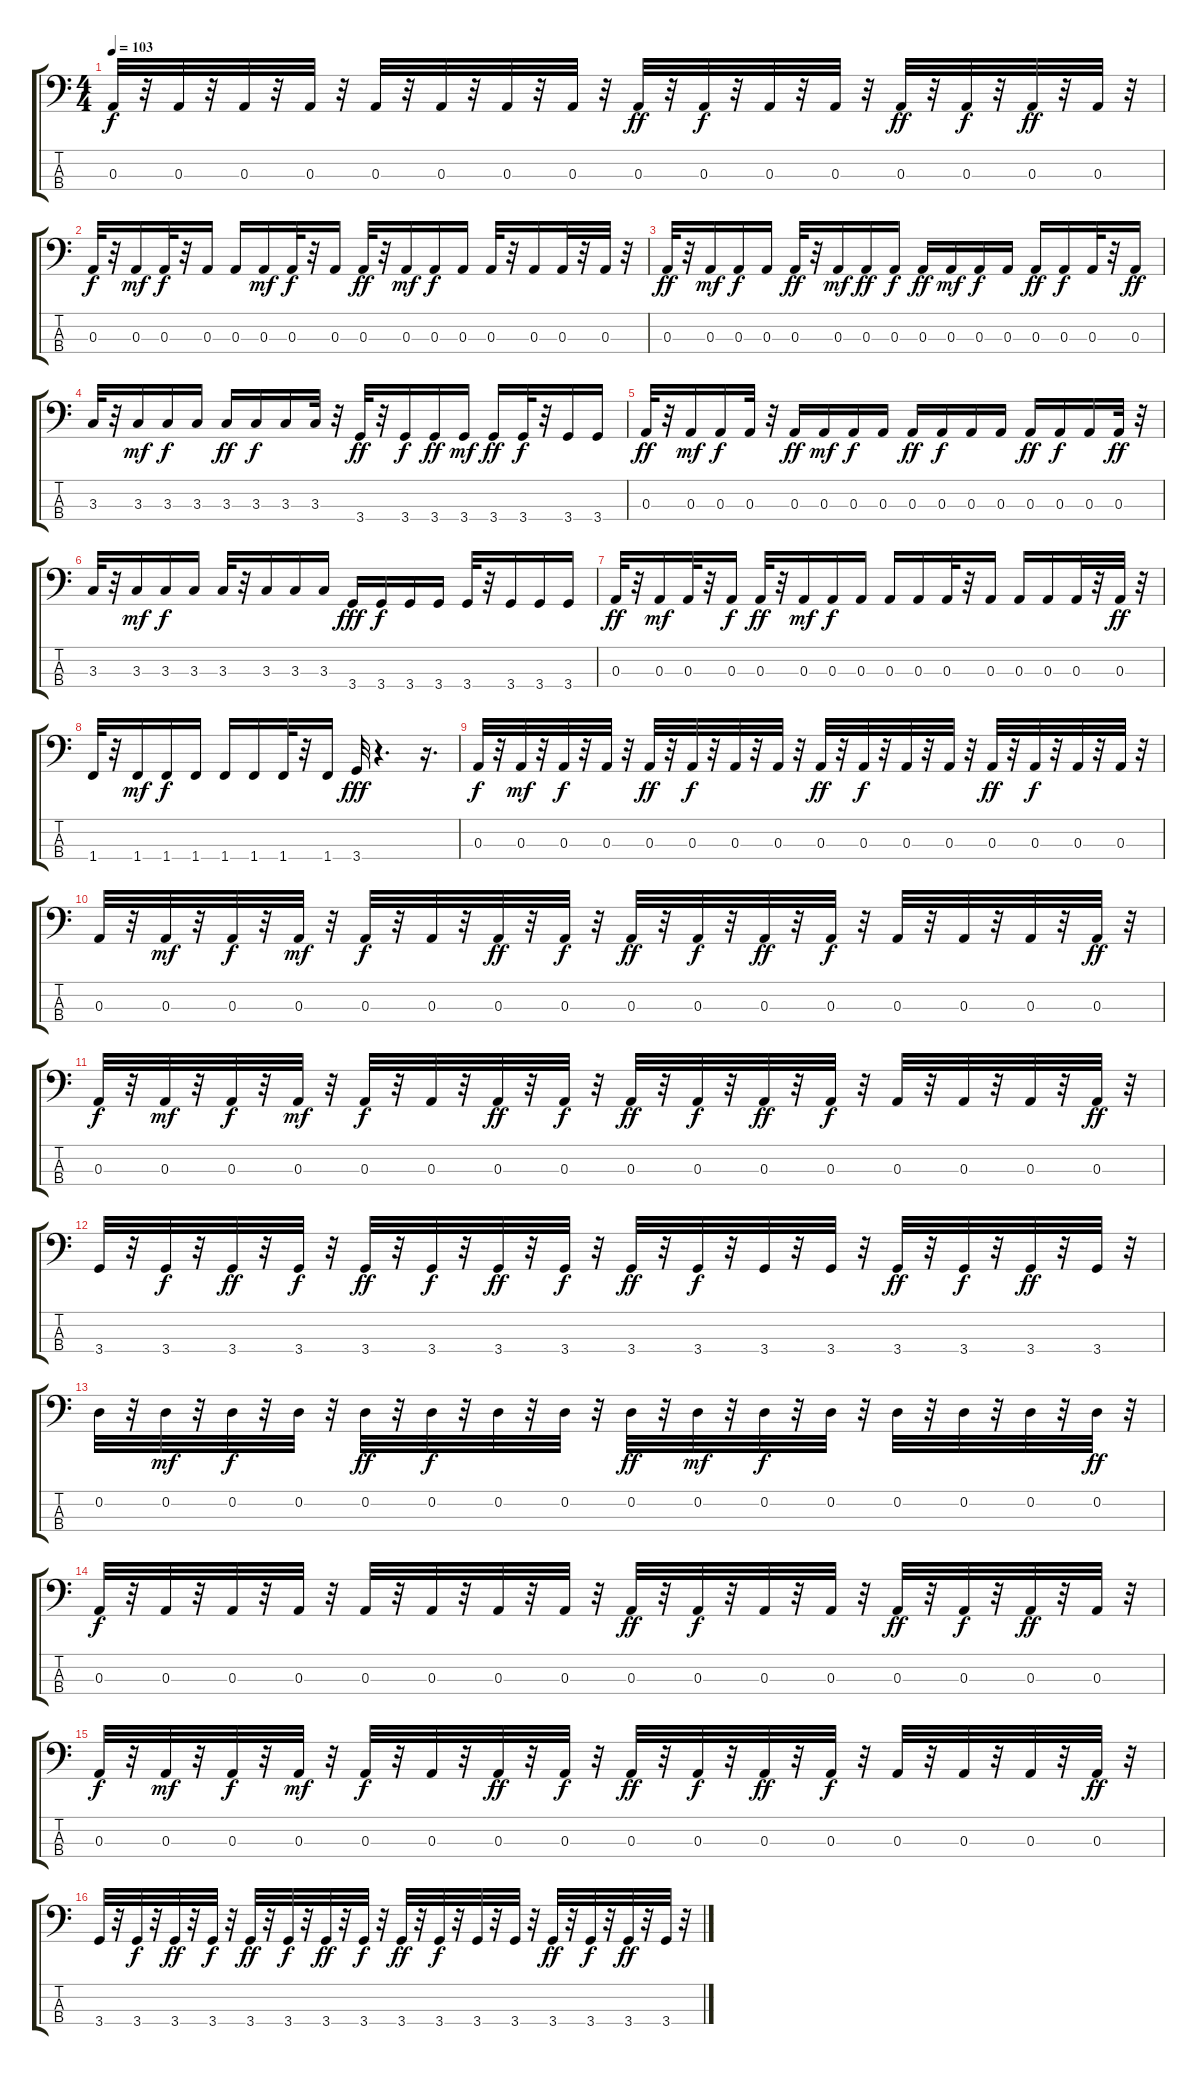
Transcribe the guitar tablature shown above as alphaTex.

\track "" {instrument slapbass1}
\staff {score tabs}
\tuning (G2 D2 A1 E1) {hide}
\ts (4 4)
\tempo 103
\clef f4
\ks c
0.3.32{dy f} r.32 0.3.32 r.32 0.3.32 r.32 0.3.32 r.32 0.3.32 r.32 0.3.32 r.32 0.3.32 r.32 0.3.32 r.32 0.3.32{dy ff} r.32 0.3.32{dy f} r.32 0.3.32 r.32 0.3.32 r.32 0.3.32{dy ff} r.32 0.3.32{dy f} r.32 0.3.32{dy ff} r.32 0.3.32 r.32 |
0.3.32{dy f} r.32 0.3.16{dy mf} 0.3.32{dy f} r.32 0.3.16 0.3.16 0.3.16{dy mf} 0.3.32{dy f} r.32 0.3.16 0.3.32{dy ff} r.32 0.3.16{dy mf} 0.3.16{dy f} 0.3.16 0.3.32 r.32 0.3.16 0.3.32 r.32 0.3.32 r.32 |
0.3.32{dy ff} r.32 0.3.16{dy mf} 0.3.16{dy f} 0.3.16 0.3.32{dy ff} r.32 0.3.16{dy mf} 0.3.16{dy ff} 0.3.16{dy f} 0.3.16{dy ff} 0.3.16{dy mf} 0.3.16{dy f} 0.3.16 0.3.16{dy ff} 0.3.16{dy f} 0.3.32 r.32 0.3.16{dy ff} |
3.3.32 r.32 3.3.16{dy mf} 3.3.16{dy f} 3.3.16 3.3.16{dy ff} 3.3.16{dy f} 3.3.16 3.3.32 r.32 3.4.32{dy ff} r.32 3.4.16{dy f} 3.4.16{dy ff} 3.4.16{dy mf} 3.4.16{dy ff} 3.4.32{dy f} r.32 3.4.16 3.4.16 |
0.3.32{dy ff} r.32 0.3.16{dy mf} 0.3.16{dy f} 0.3.32 r.32 0.3.16{dy ff} 0.3.16{dy mf} 0.3.16{dy f} 0.3.16 0.3.16{dy ff} 0.3.16{dy f} 0.3.16 0.3.16 0.3.16{dy ff} 0.3.16{dy f} 0.3.16 0.3.32{dy ff} r.32 |
3.3.32 r.32 3.3.16{dy mf} 3.3.16{dy f} 3.3.16 3.3.32 r.32 3.3.16 3.3.16 3.3.16 3.4.16{dy fff} 3.4.16{dy f} 3.4.16 3.4.16 3.4.32 r.32 3.4.16 3.4.16 3.4.16 |
0.3.32{dy ff} r.32 0.3.16{dy mf} 0.3.32 r.32 0.3.16{dy f} 0.3.32{dy ff} r.32 0.3.16{dy mf} 0.3.16{dy f} 0.3.16 0.3.16 0.3.16 0.3.32 r.32 0.3.16 0.3.16 0.3.16 0.3.32 r.32 0.3.32{dy ff} r.32 |
1.4.32 r.32 1.4.16{dy mf} 1.4.16{dy f} 1.4.16 1.4.16 1.4.16 1.4.32 r.32 1.4.16 3.4.32{dy fff} r.4{d} r.16{d} |
0.3.32{dy f} r.32 0.3.32{dy mf} r.32 0.3.32{dy f} r.32 0.3.32 r.32 0.3.32{dy ff} r.32 0.3.32{dy f} r.32 0.3.32 r.32 0.3.32 r.32 0.3.32{dy ff} r.32 0.3.32{dy f} r.32 0.3.32 r.32 0.3.32 r.32 0.3.32{dy ff} r.32 0.3.32{dy f} r.32 0.3.32 r.32 0.3.32 r.32 |
0.3.32 r.32 0.3.32{dy mf} r.32 0.3.32{dy f} r.32 0.3.32{dy mf} r.32 0.3.32{dy f} r.32 0.3.32 r.32 0.3.32{dy ff} r.32 0.3.32{dy f} r.32 0.3.32{dy ff} r.32 0.3.32{dy f} r.32 0.3.32{dy ff} r.32 0.3.32{dy f} r.32 0.3.32 r.32 0.3.32 r.32 0.3.32 r.32 0.3.32{dy ff} r.32 |
0.3.32{dy f} r.32 0.3.32{dy mf} r.32 0.3.32{dy f} r.32 0.3.32{dy mf} r.32 0.3.32{dy f} r.32 0.3.32 r.32 0.3.32{dy ff} r.32 0.3.32{dy f} r.32 0.3.32{dy ff} r.32 0.3.32{dy f} r.32 0.3.32{dy ff} r.32 0.3.32{dy f} r.32 0.3.32 r.32 0.3.32 r.32 0.3.32 r.32 0.3.32{dy ff} r.32 |
3.4.32 r.32 3.4.32{dy f} r.32 3.4.32{dy ff} r.32 3.4.32{dy f} r.32 3.4.32{dy ff} r.32 3.4.32{dy f} r.32 3.4.32{dy ff} r.32 3.4.32{dy f} r.32 3.4.32{dy ff} r.32 3.4.32{dy f} r.32 3.4.32 r.32 3.4.32 r.32 3.4.32{dy ff} r.32 3.4.32{dy f} r.32 3.4.32{dy ff} r.32 3.4.32 r.32 |
0.2.32 r.32 0.2.32{dy mf} r.32 0.2.32{dy f} r.32 0.2.32 r.32 0.2.32{dy ff} r.32 0.2.32{dy f} r.32 0.2.32 r.32 0.2.32 r.32 0.2.32{dy ff} r.32 0.2.32{dy mf} r.32 0.2.32{dy f} r.32 0.2.32 r.32 0.2.32 r.32 0.2.32 r.32 0.2.32 r.32 0.2.32{dy ff} r.32 |
0.3.32{dy f} r.32 0.3.32 r.32 0.3.32 r.32 0.3.32 r.32 0.3.32 r.32 0.3.32 r.32 0.3.32 r.32 0.3.32 r.32 0.3.32{dy ff} r.32 0.3.32{dy f} r.32 0.3.32 r.32 0.3.32 r.32 0.3.32{dy ff} r.32 0.3.32{dy f} r.32 0.3.32{dy ff} r.32 0.3.32 r.32 |
0.3.32{dy f} r.32 0.3.32{dy mf} r.32 0.3.32{dy f} r.32 0.3.32{dy mf} r.32 0.3.32{dy f} r.32 0.3.32 r.32 0.3.32{dy ff} r.32 0.3.32{dy f} r.32 0.3.32{dy ff} r.32 0.3.32{dy f} r.32 0.3.32{dy ff} r.32 0.3.32{dy f} r.32 0.3.32 r.32 0.3.32 r.32 0.3.32 r.32 0.3.32{dy ff} r.32 |
3.4.32 r.32 3.4.32{dy f} r.32 3.4.32{dy ff} r.32 3.4.32{dy f} r.32 3.4.32{dy ff} r.32 3.4.32{dy f} r.32 3.4.32{dy ff} r.32 3.4.32{dy f} r.32 3.4.32{dy ff} r.32 3.4.32{dy f} r.32 3.4.32 r.32 3.4.32 r.32 3.4.32{dy ff} r.32 3.4.32{dy f} r.32 3.4.32{dy ff} r.32 3.4.32 r.32
